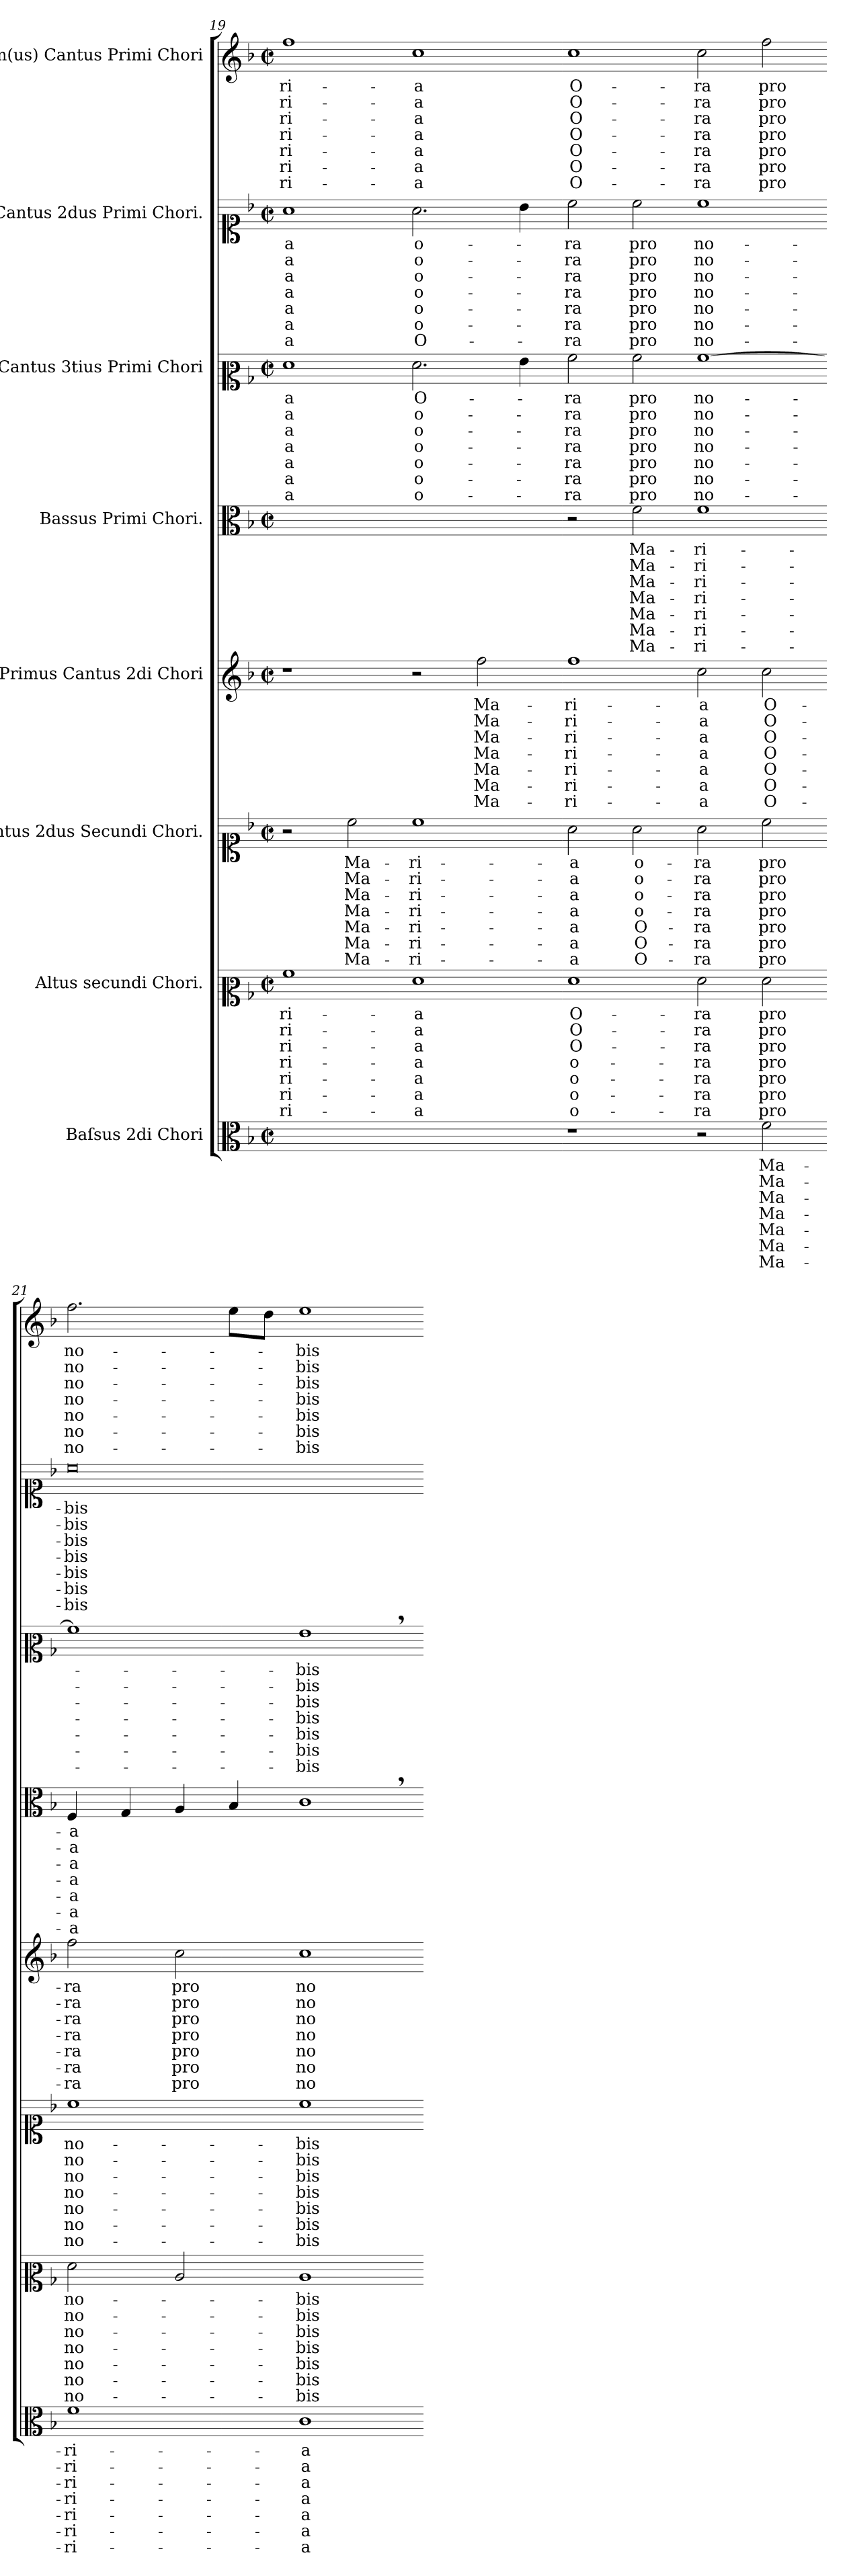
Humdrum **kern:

**kern	**text	**text	**text	**text	**text	**text	**text	**kern	**text	**text	**text	**text	**text	**text	**text	**kern	**text	**text	**text	**text	**text	**text	**text	**kern	**text	**text	**text	**text	**text	**text	**text	**kern	**text	**text	**text	**text	**text	**text	**text	**kern	**text	**text	**text	**text	**text	**text	**text	**kern	**text	**text	**text	**text	**text	**text	**text	**kern	**text	**text	**text	**text	**text	**text	**text
*part8	*part8	*part8	*part8	*part8	*part8	*part8	*part8	*part7	*part7	*part7	*part7	*part7	*part7	*part7	*part7	*part6	*part6	*part6	*part6	*part6	*part6	*part6	*part6	*part5	*part5	*part5	*part5	*part5	*part5	*part5	*part5	*part4	*part4	*part4	*part4	*part4	*part4	*part4	*part4	*part3	*part3	*part3	*part3	*part3	*part3	*part3	*part3	*part2	*part2	*part2	*part2	*part2	*part2	*part2	*part2	*part1	*part1	*part1	*part1	*part1	*part1	*part1	*part1
*staff8	*staff8	*staff8	*staff8	*staff8	*staff8	*staff8	*staff8	*staff7	*staff7	*staff7	*staff7	*staff7	*staff7	*staff7	*staff7	*staff6	*staff6	*staff6	*staff6	*staff6	*staff6	*staff6	*staff6	*staff5	*staff5	*staff5	*staff5	*staff5	*staff5	*staff5	*staff5	*staff4	*staff4	*staff4	*staff4	*staff4	*staff4	*staff4	*staff4	*staff3	*staff3	*staff3	*staff3	*staff3	*staff3	*staff3	*staff3	*staff2	*staff2	*staff2	*staff2	*staff2	*staff2	*staff2	*staff2	*staff1	*staff1	*staff1	*staff1	*staff1	*staff1	*staff1	*staff1
*I"Baſsus 2di Chori	*	*	*	*	*	*	*	*I"Altus secundi Chori.	*	*	*	*	*	*	*	*I"Cantus 2dus Secundi Chori.	*	*	*	*	*	*	*	*I"Primus Cantus 2di Chori	*	*	*	*	*	*	*	*I"Bassus Primi Chori.	*	*	*	*	*	*	*	*I"Cantus 3tius Primi Chori	*	*	*	*	*	*	*	*I"Cantus 2dus Primi Chori.	*	*	*	*	*	*	*	*I"Im(us) Cantus Primi Chori	*	*	*	*	*	*	*
*clefC3	*	*	*	*	*	*	*	*clefC2	*	*	*	*	*	*	*	*clefC1	*	*	*	*	*	*	*	*clefG2	*	*	*	*	*	*	*	*clefC3	*	*	*	*	*	*	*	*clefC2	*	*	*	*	*	*	*	*clefC1	*	*	*	*	*	*	*	*clefG2	*	*	*	*	*	*	*
*k[b-]	*	*	*	*	*	*	*	*k[b-]	*	*	*	*	*	*	*	*k[b-]	*	*	*	*	*	*	*	*k[b-]	*	*	*	*	*	*	*	*k[b-]	*	*	*	*	*	*	*	*k[b-]	*	*	*	*	*	*	*	*k[b-]	*	*	*	*	*	*	*	*k[b-]	*	*	*	*	*	*	*
*F:	*	*	*	*	*	*	*	*F:	*	*	*	*	*	*	*	*F:	*	*	*	*	*	*	*	*F:	*	*	*	*	*	*	*	*F:	*	*	*	*	*	*	*	*F:	*	*	*	*	*	*	*	*F:	*	*	*	*	*	*	*	*F:	*	*	*	*	*	*	*
*M2/1	*	*	*	*	*	*	*	*M2/1	*	*	*	*	*	*	*	*M2/1	*	*	*	*	*	*	*	*M2/1	*	*	*	*	*	*	*	*M2/1	*	*	*	*	*	*	*	*M2/1	*	*	*	*	*	*	*	*M2/1	*	*	*	*	*	*	*	*M2/1	*	*	*	*	*	*	*
*met(c|)	*	*	*	*	*	*	*	*met(c|)	*	*	*	*	*	*	*	*met(c|)	*	*	*	*	*	*	*	*met(c|)	*	*	*	*	*	*	*	*met(c|)	*	*	*	*	*	*	*	*met(c|)	*	*	*	*	*	*	*	*met(c|)	*	*	*	*	*	*	*	*met(c|)	*	*	*	*	*	*	*
=19	=19	=19	=19	=19	=19	=19	=19	=19	=19	=19	=19	=19	=19	=19	=19	=19	=19	=19	=19	=19	=19	=19	=19	=19	=19	=19	=19	=19	=19	=19	=19	=19	=19	=19	=19	=19	=19	=19	=19	=19	=19	=19	=19	=19	=19	=19	=19	=19	=19	=19	=19	=19	=19	=19	=19	=19	=19	=19	=19	=19	=19	=19	=19
!	!	!	!	!	!	!	!	!	!	!LO:LY:i	!LO:LY:i	!LO:LY:i	!LO:LY:i	!LO:LY:i	!LO:LY:i	!	!	!	!	!	!	!	!	!	!	!	!	!	!	!	!	!	!	!	!	!	!	!	!	!	!	!LO:LY:i	!LO:LY:i	!LO:LY:i	!LO:LY:i	!LO:LY:i	!LO:LY:i	!	!LO:LY:i	!LO:LY:i	!LO:LY:i	!LO:LY:i	!LO:LY:i	!LO:LY:i	!LO:LY:i	!	!	!LO:LY:i	!LO:LY:i	!LO:LY:i	!LO:LY:i	!LO:LY:i	!LO:LY:i
0ryy	.	.	.	.	.	.	.	1a	-ri-	-ri-	-ri-	-ri-	-ri-	-ri-	-ri-	2r	.	.	.	.	.	.	.	1r	.	.	.	.	.	.	.	0ryy	.	.	.	.	.	.	.	1f	-a	-a	-a	-a	-a	-a	-a	1a	-a	-a	-a	-a	-a	-a	-a	1ff	-ri-	-ri-	-ri-	-ri-	-ri-	-ri-	-ri-
!	!	!	!	!	!	!	!	!	!	!	!	!	!	!	!	!	!LO:LY:i	!LO:LY:i	!LO:LY:i	!LO:LY:i	!LO:LY:i	!LO:LY:i	!LO:LY:i	!	!	!	!	!	!	!	!	!	!	!	!	!	!	!	!	!	!	!	!	!	!	!	!	!	!	!	!	!	!	!	!	!	!	!	!	!	!	!	!
.	.	.	.	.	.	.	.	.	.	.	.	.	.	.	.	2cc\	Ma-	Ma-	Ma-	Ma-	Ma-	Ma-	Ma-	.	.	.	.	.	.	.	.	.	.	.	.	.	.	.	.	.	.	.	.	.	.	.	.	.	.	.	.	.	.	.	.	.	.	.	.	.	.	.	.
!	!	!	!	!	!	!	!	!	!	!LO:LY:i	!LO:LY:i	!LO:LY:i	!LO:LY:i	!LO:LY:i	!LO:LY:i	!	!LO:LY:i	!LO:LY:i	!LO:LY:i	!LO:LY:i	!LO:LY:i	!LO:LY:i	!LO:LY:i	!	!	!	!	!	!	!	!	!	!	!	!	!	!	!	!	!	!	!LO:LY:i	!LO:LY:i	!LO:LY:i	!LO:LY:i	!LO:LY:i	!LO:LY:i	!	!LO:LY:i	!LO:LY:i	!LO:LY:i	!LO:LY:i	!LO:LY:i	!LO:LY:i	!LO:LY:i	!	!	!LO:LY:i	!LO:LY:i	!LO:LY:i	!LO:LY:i	!LO:LY:i	!LO:LY:i
.	.	.	.	.	.	.	.	1f	-a	-a	-a	-a	-a	-a	-a	1cc	-ri-	-ri-	-ri-	-ri-	-ri-	-ri-	-ri-	2r	.	.	.	.	.	.	.	.	.	.	.	.	.	.	.	2.f\	O-	o-	o-	o-	o-	o-	o-	2.a\	o-	o-	o-	o-	o-	o-	O-	1cc	-a	-a	-a	-a	-a	-a	-a
!	!	!	!	!	!	!	!	!	!	!	!	!	!	!	!	!	!	!	!	!	!	!	!	!	!	!LO:LY:i	!LO:LY:i	!LO:LY:i	!LO:LY:i	!LO:LY:i	!LO:LY:i	!	!	!	!	!	!	!	!	!	!	!	!	!	!	!	!	!	!	!	!	!	!	!	!	!	!	!	!	!	!	!	!
.	.	.	.	.	.	.	.	.	.	.	.	.	.	.	.	.	.	.	.	.	.	.	.	2ff\	Ma-	Ma-	Ma-	Ma-	Ma-	Ma-	Ma-	.	.	.	.	.	.	.	.	.	.	.	.	.	.	.	.	.	.	.	.	.	.	.	.	.	.	.	.	.	.	.	.
.	.	.	.	.	.	.	.	.	.	.	.	.	.	.	.	.	.	.	.	.	.	.	.	.	.	.	.	.	.	.	.	.	.	.	.	.	.	.	.	4g\	.	.	.	.	.	.	.	4b-\	.	.	.	.	.	.	.	.	.	.	.	.	.	.	.
=20-	=20-	=20-	=20-	=20-	=20-	=20-	=20-	=20-	=20-	=20-	=20-	=20-	=20-	=20-	=20-	=20-	=20-	=20-	=20-	=20-	=20-	=20-	=20-	=20-	=20-	=20-	=20-	=20-	=20-	=20-	=20-	=20-	=20-	=20-	=20-	=20-	=20-	=20-	=20-	=20-	=20-	=20-	=20-	=20-	=20-	=20-	=20-	=20-	=20-	=20-	=20-	=20-	=20-	=20-	=20-	=20-	=20-	=20-	=20-	=20-	=20-	=20-	=20-
!	!	!	!	!	!	!	!	!	!	!LO:LY:i	!LO:LY:i	!LO:LY:i	!LO:LY:i	!LO:LY:i	!LO:LY:i	!	!LO:LY:i	!LO:LY:i	!LO:LY:i	!LO:LY:i	!LO:LY:i	!LO:LY:i	!LO:LY:i	!	!	!LO:LY:i	!LO:LY:i	!LO:LY:i	!LO:LY:i	!LO:LY:i	!LO:LY:i	!	!	!	!	!	!	!	!	!	!	!LO:LY:i	!LO:LY:i	!LO:LY:i	!LO:LY:i	!LO:LY:i	!LO:LY:i	!	!LO:LY:i	!LO:LY:i	!LO:LY:i	!LO:LY:i	!LO:LY:i	!LO:LY:i	!LO:LY:i	!	!	!LO:LY:i	!LO:LY:i	!LO:LY:i	!LO:LY:i	!LO:LY:i	!LO:LY:i
1r	.	.	.	.	.	.	.	1f	O-	O-	O-	o-	o-	o-	o-	2a\	-a	-a	-a	-a	-a	-a	-a	1ff	-ri-	-ri-	-ri-	-ri-	-ri-	-ri-	-ri-	2r	.	.	.	.	.	.	.	2a\	-ra	ra	-ra	-ra	-ra	-ra	-ra	2cc\	-ra	ra	-ra	-ra	-ra	-ra	-ra	1cc	O-	O-	O-	O-	O-	O-	O-
!	!	!	!	!	!	!	!	!	!	!	!	!	!	!	!	!	!LO:LY:i	!LO:LY:i	!LO:LY:i	!LO:LY:i	!LO:LY:i	!LO:LY:i	!LO:LY:i	!	!	!	!	!	!	!	!	!	!	!LO:LY:i	!LO:LY:i	!LO:LY:i	!LO:LY:i	!LO:LY:i	!LO:LY:i	!	!	!LO:LY:i	!LO:LY:i	!LO:LY:i	!LO:LY:i	!LO:LY:i	!LO:LY:i	!	!LO:LY:i	!LO:LY:i	!LO:LY:i	!LO:LY:i	!LO:LY:i	!LO:LY:i	!LO:LY:i	!	!	!	!	!	!	!	!
.	.	.	.	.	.	.	.	.	.	.	.	.	.	.	.	2a\	o-	o-	o-	o-	O-	O-	O-	.	.	.	.	.	.	.	.	2f\	Ma-	Ma-	Ma-	Ma-	Ma-	Ma-	Ma-	2a\	pro	pro	pro	pro	pro	pro	pro	2cc\	pro	pro	pro	pro	pro	pro	pro	.	.	.	.	.	.	.	.
!	!	!	!	!	!	!	!	!	!	!LO:LY:i	!LO:LY:i	!LO:LY:i	!LO:LY:i	!LO:LY:i	!LO:LY:i	!	!LO:LY:i	!LO:LY:i	!LO:LY:i	!LO:LY:i	!LO:LY:i	!LO:LY:i	!LO:LY:i	!	!	!LO:LY:i	!LO:LY:i	!LO:LY:i	!LO:LY:i	!LO:LY:i	!LO:LY:i	!	!	!LO:LY:i	!LO:LY:i	!LO:LY:i	!LO:LY:i	!LO:LY:i	!LO:LY:i	!	!	!LO:LY:i	!LO:LY:i	!LO:LY:i	!LO:LY:i	!LO:LY:i	!LO:LY:i	!	!LO:LY:i	!LO:LY:i	!LO:LY:i	!LO:LY:i	!LO:LY:i	!LO:LY:i	!LO:LY:i	!	!	!LO:LY:i	!LO:LY:i	!LO:LY:i	!LO:LY:i	!LO:LY:i	!LO:LY:i
2r	.	.	.	.	.	.	.	2f\	-ra	-ra	-ra	-ra	-ra	-ra	-ra	2a\	-ra	-ra	-ra	-ra	-ra	-ra	-ra	2cc\	-a	-a	-a	-a	-a	-a	-a	1f	-ri-	-ri-	-ri-	-ri-	-ri-	-ri-	-ri-	[1a	no-	no-	no-	no-	no-	no-	no-	1cc	no-	no-	no-	no-	no-	no-	no-	2cc\	-ra	ra	-ra	-ra	-ra	-ra	-ra
!	!	!LO:LY:i	!LO:LY:i	!LO:LY:i	!LO:LY:i	!LO:LY:i	!LO:LY:i	!	!	!LO:LY:i	!LO:LY:i	!LO:LY:i	!LO:LY:i	!LO:LY:i	!LO:LY:i	!	!LO:LY:i	!LO:LY:i	!LO:LY:i	!LO:LY:i	!LO:LY:i	!LO:LY:i	!LO:LY:i	!	!	!LO:LY:i	!LO:LY:i	!LO:LY:i	!LO:LY:i	!LO:LY:i	!LO:LY:i	!	!	!	!	!	!	!	!	!	!	!	!	!	!	!	!	!	!	!	!	!	!	!	!	!	!	!LO:LY:i	!LO:LY:i	!LO:LY:i	!LO:LY:i	!LO:LY:i	!LO:LY:i
2f\	Ma-	Ma-	Ma-	Ma-	Ma-	Ma-	Ma-	2f\	pro	pro	pro	pro	pro	pro	pro	2cc\	pro	pro	pro	pro	pro	pro	pro	2cc\	O-	O-	O-	O-	O-	O-	O-	.	.	.	.	.	.	.	.	.	.	.	.	.	.	.	.	.	.	.	.	.	.	.	.	2ff\	pro	pro	pro	pro	pro	pro	pro
=21-	=21-	=21-	=21-	=21-	=21-	=21-	=21-	=21-	=21-	=21-	=21-	=21-	=21-	=21-	=21-	=21-	=21-	=21-	=21-	=21-	=21-	=21-	=21-	=21-	=21-	=21-	=21-	=21-	=21-	=21-	=21-	=21-	=21-	=21-	=21-	=21-	=21-	=21-	=21-	=21-	=21-	=21-	=21-	=21-	=21-	=21-	=21-	=21-	=21-	=21-	=21-	=21-	=21-	=21-	=21-	=21-	=21-	=21-	=21-	=21-	=21-	=21-	=21-
!	!	!LO:LY:i	!LO:LY:i	!LO:LY:i	!LO:LY:i	!LO:LY:i	!LO:LY:i	!	!	!LO:LY:i	!LO:LY:i	!LO:LY:i	!LO:LY:i	!LO:LY:i	!LO:LY:i	!	!LO:LY:i	!LO:LY:i	!LO:LY:i	!LO:LY:i	!LO:LY:i	!LO:LY:i	!LO:LY:i	!	!	!LO:LY:i	!LO:LY:i	!LO:LY:i	!LO:LY:i	!LO:LY:i	!LO:LY:i	!	!	!LO:LY:i	!LO:LY:i	!LO:LY:i	!LO:LY:i	!LO:LY:i	!LO:LY:i	!	!	!	!	!	!	!	!	!	!LO:LY:i	!LO:LY:i	!LO:LY:i	!LO:LY:i	!LO:LY:i	!LO:LY:i	!LO:LY:i	!	!	!LO:LY:i	!LO:LY:i	!LO:LY:i	!LO:LY:i	!LO:LY:i	!LO:LY:i
1f	-ri-	-ri-	-ri-	-ri-	-ri-	-ri-	-ri-	2f\	no-	no-	no-	no-	no-	no-	no-	1cc	no-	no-	no-	no-	no-	no-	no-	2ff\	-ra	-ra	-ra	-ra	-ra	-ra	-ra	4F/	-a	-a	-a	-a	-a	-a	-a	1a]	.	.	.	.	.	.	.	0cc	-bis	-bis	-bis	-bis	-bis	-bis	-bis	2.ff\	no-	no-	no-	no-	no-	no-	no-
.	.	.	.	.	.	.	.	.	.	.	.	.	.	.	.	.	.	.	.	.	.	.	.	.	.	.	.	.	.	.	.	4G/	.	.	.	.	.	.	.	.	.	.	.	.	.	.	.	.	.	.	.	.	.	.	.	.	.	.	.	.	.	.	.
!	!	!	!	!	!	!	!	!	!	!	!	!	!	!	!	!	!	!	!	!	!	!	!	!	!	!LO:LY:i	!LO:LY:i	!LO:LY:i	!LO:LY:i	!LO:LY:i	!LO:LY:i	!	!	!	!	!	!	!	!	!	!	!	!	!	!	!	!	!	!	!	!	!	!	!	!	!	!	!	!	!	!	!	!
.	.	.	.	.	.	.	.	2c/	.	.	.	.	.	.	.	.	.	.	.	.	.	.	.	2cc\	pro	pro	pro	pro	pro	pro	pro	4A/	.	.	.	.	.	.	.	.	.	.	.	.	.	.	.	.	.	.	.	.	.	.	.	.	.	.	.	.	.	.	.
.	.	.	.	.	.	.	.	.	.	.	.	.	.	.	.	.	.	.	.	.	.	.	.	.	.	.	.	.	.	.	.	4B-/	.	.	.	.	.	.	.	.	.	.	.	.	.	.	.	.	.	.	.	.	.	.	.	8ee\L	.	.	.	.	.	.	.
.	.	.	.	.	.	.	.	.	.	.	.	.	.	.	.	.	.	.	.	.	.	.	.	.	.	.	.	.	.	.	.	.	.	.	.	.	.	.	.	.	.	.	.	.	.	.	.	.	.	.	.	.	.	.	.	8dd\J	.	.	.	.	.	.	.
!	!	!LO:LY:i	!LO:LY:i	!LO:LY:i	!LO:LY:i	!LO:LY:i	!LO:LY:i	!	!	!LO:LY:i	!LO:LY:i	!LO:LY:i	!LO:LY:i	!LO:LY:i	!LO:LY:i	!	!LO:LY:i	!LO:LY:i	!LO:LY:i	!LO:LY:i	!LO:LY:i	!LO:LY:i	!LO:LY:i	!	!	!LO:LY:i	!LO:LY:i	!LO:LY:i	!LO:LY:i	!LO:LY:i	!LO:LY:i	!	!	!	!	!	!	!	!	!	!	!LO:LY:i	!LO:LY:i	!LO:LY:i	!LO:LY:i	!LO:LY:i	!LO:LY:i	!	!	!	!	!	!	!	!	!	!	!LO:LY:i	!LO:LY:i	!LO:LY:i	!LO:LY:i	!LO:LY:i	!LO:LY:i
1c	-a	-a	-a	-a	-a	-a	-a	1c	-bis	-bis	-bis	-bis	-bis	-bis	-bis	1cc	-bis	-bis	-bis	-bis	-bis	-bis	-bis	1cc	no-	no-	no-	no-	no-	no-	no-	1c,<	.	.	.	.	.	.	.	1g,<	-bis	-bis	-bis	-bis	-bis	-bis	-bis	.	.	.	.	.	.	.	.	1ee	-bis	-bis	-bis	-bis	-bis	-bis	-bis
=-	=-	=-	=-	=-	=-	=-	=-	=-	=-	=-	=-	=-	=-	=-	=-	=-	=-	=-	=-	=-	=-	=-	=-	=-	=-	=-	=-	=-	=-	=-	=-	=-	=-	=-	=-	=-	=-	=-	=-	=-	=-	=-	=-	=-	=-	=-	=-	=-	=-	=-	=-	=-	=-	=-	=-	=-	=-	=-	=-	=-	=-	=-	=-
*-	*-	*-	*-	*-	*-	*-	*-	*-	*-	*-	*-	*-	*-	*-	*-	*-	*-	*-	*-	*-	*-	*-	*-	*-	*-	*-	*-	*-	*-	*-	*-	*-	*-	*-	*-	*-	*-	*-	*-	*-	*-	*-	*-	*-	*-	*-	*-	*-	*-	*-	*-	*-	*-	*-	*-	*-	*-	*-	*-	*-	*-	*-	*-
